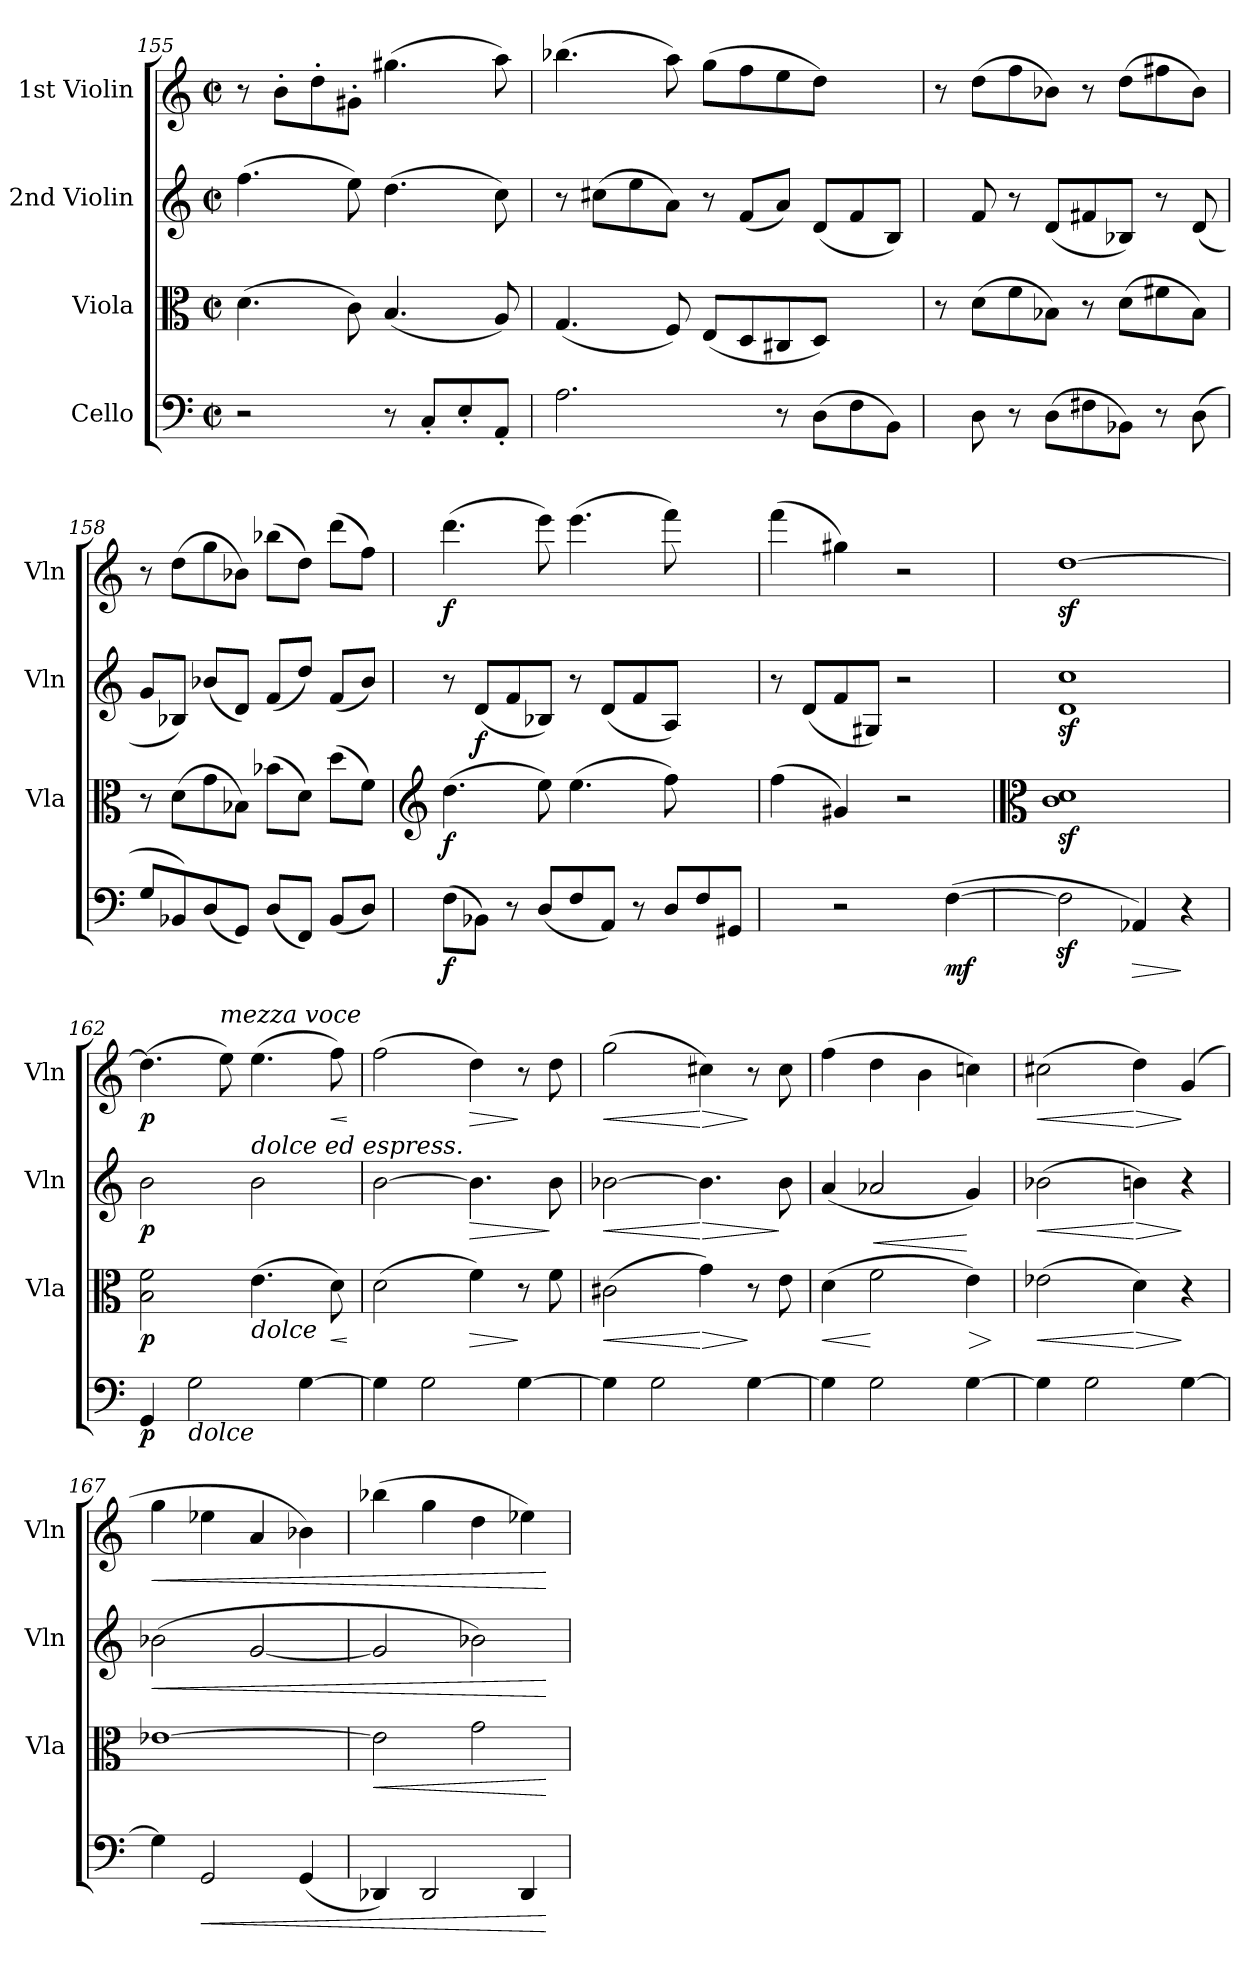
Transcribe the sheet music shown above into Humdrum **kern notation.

**kern	**dynam	**kern	**dynam	**kern	**dynam	**kern	**dynam
*part4	*part4	*part3	*part3	*part2	*part2	*part1	*part1
*staff4	*staff4	*staff3	*staff3	*staff2	*staff2	*staff1	*staff1
*I"Cello	*	*I"Viola	*	*I"2nd Violin	*	*I"1st Violin	*
*	*	*I'Vla	*	*I'Vln	*	*I'Vln	*
!!LO:LB:g=z
*clefF4	*	*clefC3	*	*clefG2	*	*clefG2	*
*k[]	*	*k[]	*	*k[]	*	*k[]	*
*C:	*	*C:	*	*C:	*	*C:	*
*M2/2	*	*M2/2	*	*M2/2	*	*M2/2	*
*met(c|)	*	*met(c|)	*	*met(c|)	*	*met(c|)	*
=155	=155	=155	=155	=155	=155	=155	=155
2r	.	(4.d\	.	(4.ff\	.	8r	.
.	.	.	.	.	.	8b'\L	.
.	.	.	.	.	.	8dd'\	.
.	.	8c\)	.	8ee\)	.	8g#X'\J	.
8r	.	(4.B/	.	(4.dd\	.	(4.gg#X\	.
8C'/L	.	.	.	.	.	.	.
8E'/	.	.	.	.	.	.	.
8AA'/J	.	8A/)	.	8cc\)	.	8aa\)	.
=156	=156	=156	=156	=156	=156	=156	=156
2.A\	.	(4.G/	.	8r	.	(4.bb-X\	.
.	.	.	.	(8cc#X\L	.	.	.
.	.	.	.	8ee\	.	.	.
.	.	8F/)	.	8a\J)	.	8aa\)	.
.	.	(8E/L	.	8r	.	(8gg\L	.
.	.	8D/	.	(8f/L	.	8ff\	.
8r	.	8C#X/	.	8a/J)	.	8ee\	.
(8D\L	.	8D/J)	.	(8d/L	.	8dd\J)	.
8F\	.	4ryy	.	8f/	.	4ryy	.
8BB/J)	.	.	.	8B/J)	.	.	.
=157	=157	=157	=157	=157	=157	=157	=157
8ryy	.	8r	.	8ryy	.	8r	.
8D\	.	(8d\L	.	8f/	.	(8dd\L	.
8r	.	8f\	.	8r	.	8ff\	.
(8D\L	.	8B-X\J)	.	(8d/L	.	8b-X\J)	.
8F#X\	.	8r	.	8f#X/	.	8r	.
8BB-X\J)	.	(8d\L	.	8B-X/J)	.	(8dd\L	.
8r	.	8f#X\	.	8r	.	8ff#X\	.
(8D\	.	8B-\J)	.	(8d/	.	8b-\J)	.
=158	=158	=158	=158	=158	=158	=158	=158
8G/L	.	8r	.	8g/L	.	8r	.
8BB-X/)	.	(8d\L	.	8B-X/J)	.	(8dd\L	.
(8D/	.	8g\	.	(8b-X/L	.	8gg\	.
8GG/J)	.	8B-X\J)	.	8d/J)	.	8b-X\J)	.
(8D/L	.	(8b-X\L	.	(8f/L	.	(8bb-X\L	.
8FF/J)	.	8d\J)	.	8dd/J)	.	8dd\J)	.
(8BB-/L	.	(8dd\L	.	(8f/L	.	(8ddd\L	.
8D/J)	.	8f\J)	.	8b-/J)	.	8ff\J)	.
=159	=159	=159	=159	=159	=159	=159	=159
*	*	*clefG2	*	*	*	*	*
!	!LO:DY:b	!	!LO:DY:b	!	!	!	!LO:DY:b
(8F\L	f	(4.dd\	f	8r	.	(4.ddd\	f
!	!	!	!	!	!LO:DY:b	!	!
8BB-X\J)	.	.	.	(8d/L	f	.	.
8r	.	.	.	8f/	.	.	.
(8D/L	.	8ee\)	.	8B-X/J)	.	8eee\)	.
8F/	.	(4.ee\	.	8r	.	(4.eee\	.
8AA/J)	.	.	.	(8d/L	.	.	.
8r	.	.	.	8f/	.	.	.
8D/L	.	8ff\)	.	8A/J)	.	8fff\)	.
8F/	.	4ryy	.	4ryy	.	4ryy	.
8GG#X/J	.	.	.	.	.	.	.
=160	=160	=160	=160	=160	=160	=160	=160
8ryy	.	(4ff\	.	8r	.	(4fff\	.
8ryy	.	.	.	(8d/L	.	.	.
2r	.	4g#X/)	.	8f/	.	4gg#X\)	.
.	.	.	.	8G#X/J)	.	.	.
.	.	2r	.	2r	.	2r	.
!	!LO:DY:b	!	!	!	!	!	!
([4F\	mf	.	.	.	.	.	.
=161	=161	=161	=161	=161	=161	=161	=161
*	*	*clefC3	*	*	*	*	*
2Fz<\]	.	1cz< 1dz<	.	1dz< 1ccz<	.	[1ddz<	.
!	!LO:HP:b	!	!	!	!	!	!
4AA-X/)	>	.	.	.	.	.	.
4r	]	.	.	.	.	.	.
=162	=162	=162	=162	=162	=162	=162	=162
!	!LO:DY:b	!	!LO:DY:b	!	!LO:DY:b	!	!LO:DY:b
4GG/	p	2B\ 2f\	p	2b\	p	(4.dd\]	p
!LO:TX:b:i:t=dolce	!	!	!	!	!	!	!
2G\	.	.	.	.	.	.	.
!	!	!	!	!	!	!LO:TX:a:i:t=mezza voce	!
.	.	.	.	.	.	8ee\)	.
!	!	!	!	!LO:TX:a:i:t=dolce ed espress.	!	!	!
!	!	!LO:TX:b:i:t=dolce	!	!	!	!	!
.	.	(4.e\	.	2b\	.	(4.ee\	.
[4G\	.	.	.	.	.	.	.
!	!	!	!LO:HP:b	!	!	!	!LO:HP:b
.	.	8d\)	<	.	.	8ff\)	<
.	.	.	[	.	.	.	[
=163	=163	=163	=163	=163	=163	=163	=163
4G\]	.	(2d\	.	[2b\	.	(2ff\	.
2G\	.	.	.	.	.	.	.
!	!	!	!LO:HP:b	!	!LO:HP:b	!	!LO:HP:b
.	.	4f\)	>	4.b\]	>	4dd\)	>
[4G\	.	8r	]	.	.	8r	]
.	.	8f\	.	8b\	]	8dd\	.
=164	=164	=164	=164	=164	=164	=164	=164
!	!	!	!LO:HP:b	!	!LO:HP:b	!	!LO:HP:b
4G\]	.	(2c#X\	<	[2b-X\	<	(2gg\	<
2G\	.	.	.	.	.	.	.
!	!	!	!LO:HP:n=1:b	!	!LO:HP:n=1:b	!	!LO:HP:n=1:b
.	.	4g\)	[ >	4.b-\]	[ >	4cc#X\)	[ >
[4G\	.	8r	]	.	.	8r	]
.	.	8e\	.	8b-\	]	8cc#\	.
=165	=165	=165	=165	=165	=165	=165	=165
!	!	!	!LO:HP:b	!	!	!	!
4G\]	.	(4d\	<	(4a/	.	(4ff\	.
!	!	!	!LO:HP:n=1:a	!	!	!	!
2G\	.	2f\	[ <	2a-X/	.	4dd\	.
.	.	.	.	.	.	4b\	.
!	!	!	!LO:HP:n=1:b	!	!	!	!
[4G\	.	4e\)	[ >	4g/)	.	4ccn\)	.
.	.	.	]	.	.	.	.
=166	=166	=166	=166	=166	=166	=166	=166
!	!	!	!LO:HP:b	!	!LO:HP:b	!	!LO:HP:b
4G\]	.	(2e-X\	<	(2b-X\	<	(2cc#X\	<
2G\	.	.	.	.	.	.	.
!	!	!	!LO:HP:n=1:b	!	!LO:HP:n=1:b	!	!LO:HP:n=1:b
.	.	4d\)	[ >	4bn\)	[ >	4dd\)	[ >
[4G\	.	4r	]	4r	]	(4g/	]
=167	=167	=167	=167	=167	=167	=167	=167
!	!	!	!	!	!LO:HP:b	!	!LO:HP:b
4G\]	.	[1e-X	.	(2b-X\	<	4gg\	<
!	!LO:HP:b	!	!	!	!	!	!
2GG/	<	.	.	.	.	4ee-X\	.
.	.	.	.	[2g/	.	4a/	.
(4GG/	.	.	.	.	.	4b-X\)	.
=168	=168	=168	=168	=168	=168	=168	=168
!	!	!	!LO:HP:b	!	!	!	!
4DD-X/)	.	2e-\]	<	2g/]	.	(4bb-X\	.
2DD-/	.	.	.	.	.	4gg\	.
.	.	2g\	.	2b-X\)	.	4dd\	.
4DD-/	.	.	.	.	.	4ee-X\)	.
.	[	.	[	.	[	.	[
=	=	=	=	=	=	=	=
*-	*-	*-	*-	*-	*-	*-	*-
